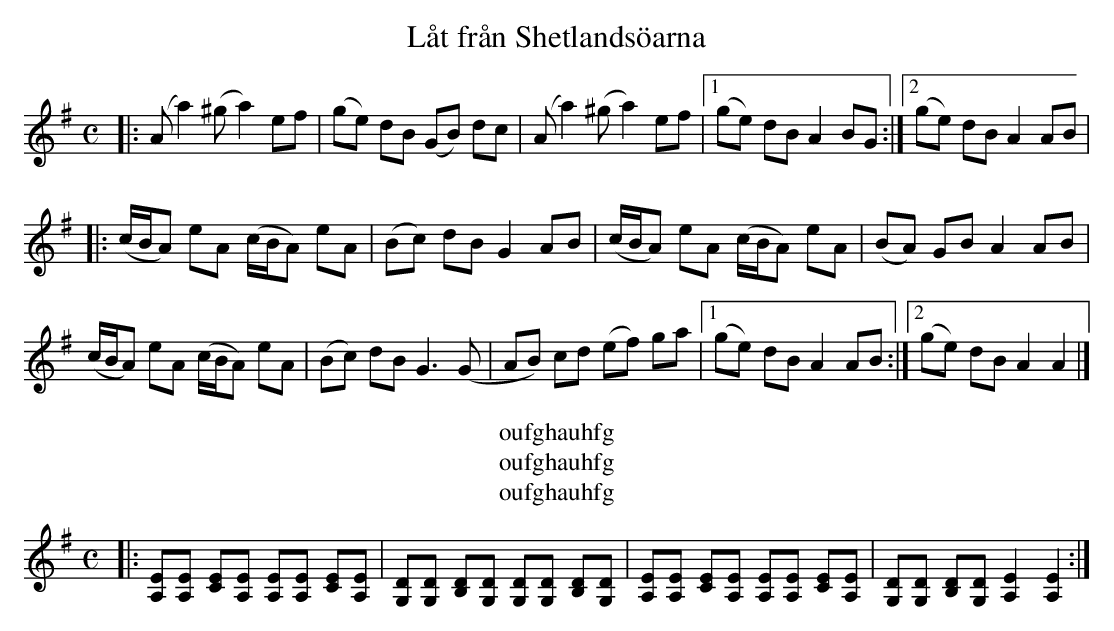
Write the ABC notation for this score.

X:1
T: Låt från Shetlandsöarna
M: C
K: G
|: (Aa2)(^ga2)ef | (ge) dB (GB) dc | (Aa2)(^ga2)ef |1 (ge) dB A2 BG :|2 (ge) dB A2 AB |
|: (c/B/A) eA (c/B/A) eA | (Bc) dB G2 AB | (c/B/A) eA (c/B/A) eA | (BA) GB A2 AB |
(c/B/A) eA (c/B/A) eA | (Bc) dB G3(G | AB) cd (ef) ga |1 (ge) dB A2 AB :|2 (ge) dB A2 A2 |]
T: oufghauhfg
T: oufghauhfg
T: oufghauhfg
|: [A,E][A,E] [CE][A,E] [A,E][A,E] [CE][A,E] | [G,D][G,D] [B,D][G,D] [G,D][G,D] [B,D][G,D] | [A,E][A,E] [CE][A,E] [A,E][A,E] [CE][A,E] | [G,D][G,D] [B,D][G,D] [A,2E2] [A,2E2] :|
